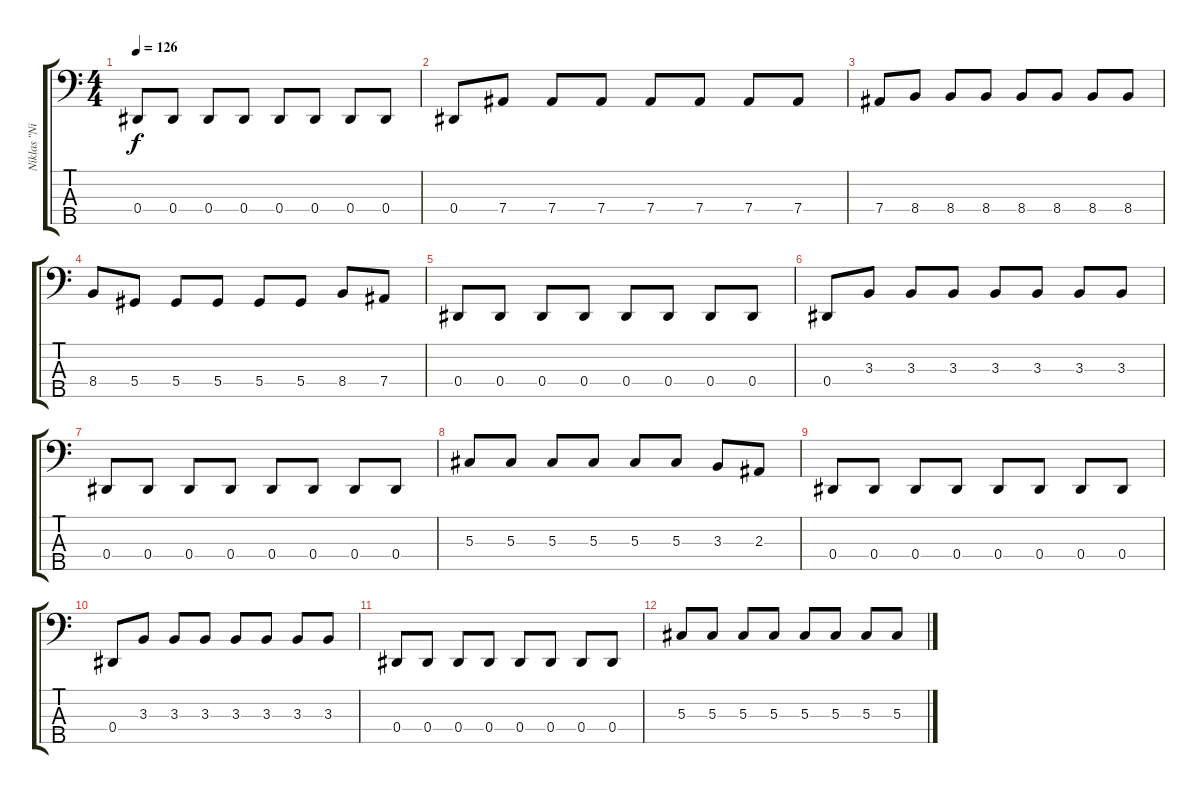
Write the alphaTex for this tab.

\track ("Niklas \"Nille\" Sandin" "Niklas \"Ni") {instrument electricbassfinger}
\staff {score tabs}
\tuning (Gb2 Db2 Ab1 Eb1 Bb0) {hide}
\ts (4 4)
\tempo 126
\clef f4
\ks c
0.4.8{dy f} 0.4.8 0.4.8 0.4.8 0.4.8 0.4.8 0.4.8 0.4.8 |
0.4.8 7.4.8 7.4.8 7.4.8 7.4.8 7.4.8 7.4.8 7.4.8 |
7.4.8 8.4.8 8.4.8 8.4.8 8.4.8 8.4.8 8.4.8 8.4.8 |
8.4.8 5.4.8 5.4.8 5.4.8 5.4.8 5.4.8 8.4.8 7.4.8 |
0.4.8 0.4.8 0.4.8 0.4.8 0.4.8 0.4.8 0.4.8 0.4.8 |
0.4.8 3.3.8 3.3.8 3.3.8 3.3.8 3.3.8 3.3.8 3.3.8 |
0.4.8 0.4.8 0.4.8 0.4.8 0.4.8 0.4.8 0.4.8 0.4.8 |
5.3.8 5.3.8 5.3.8 5.3.8 5.3.8 5.3.8 3.3.8 2.3.8 |
0.4.8 0.4.8 0.4.8 0.4.8 0.4.8 0.4.8 0.4.8 0.4.8 |
0.4.8 3.3.8 3.3.8 3.3.8 3.3.8 3.3.8 3.3.8 3.3.8 |
0.4.8 0.4.8 0.4.8 0.4.8 0.4.8 0.4.8 0.4.8 0.4.8 |
5.3.8 5.3.8 5.3.8 5.3.8 5.3.8 5.3.8 5.3.8 5.3.8
